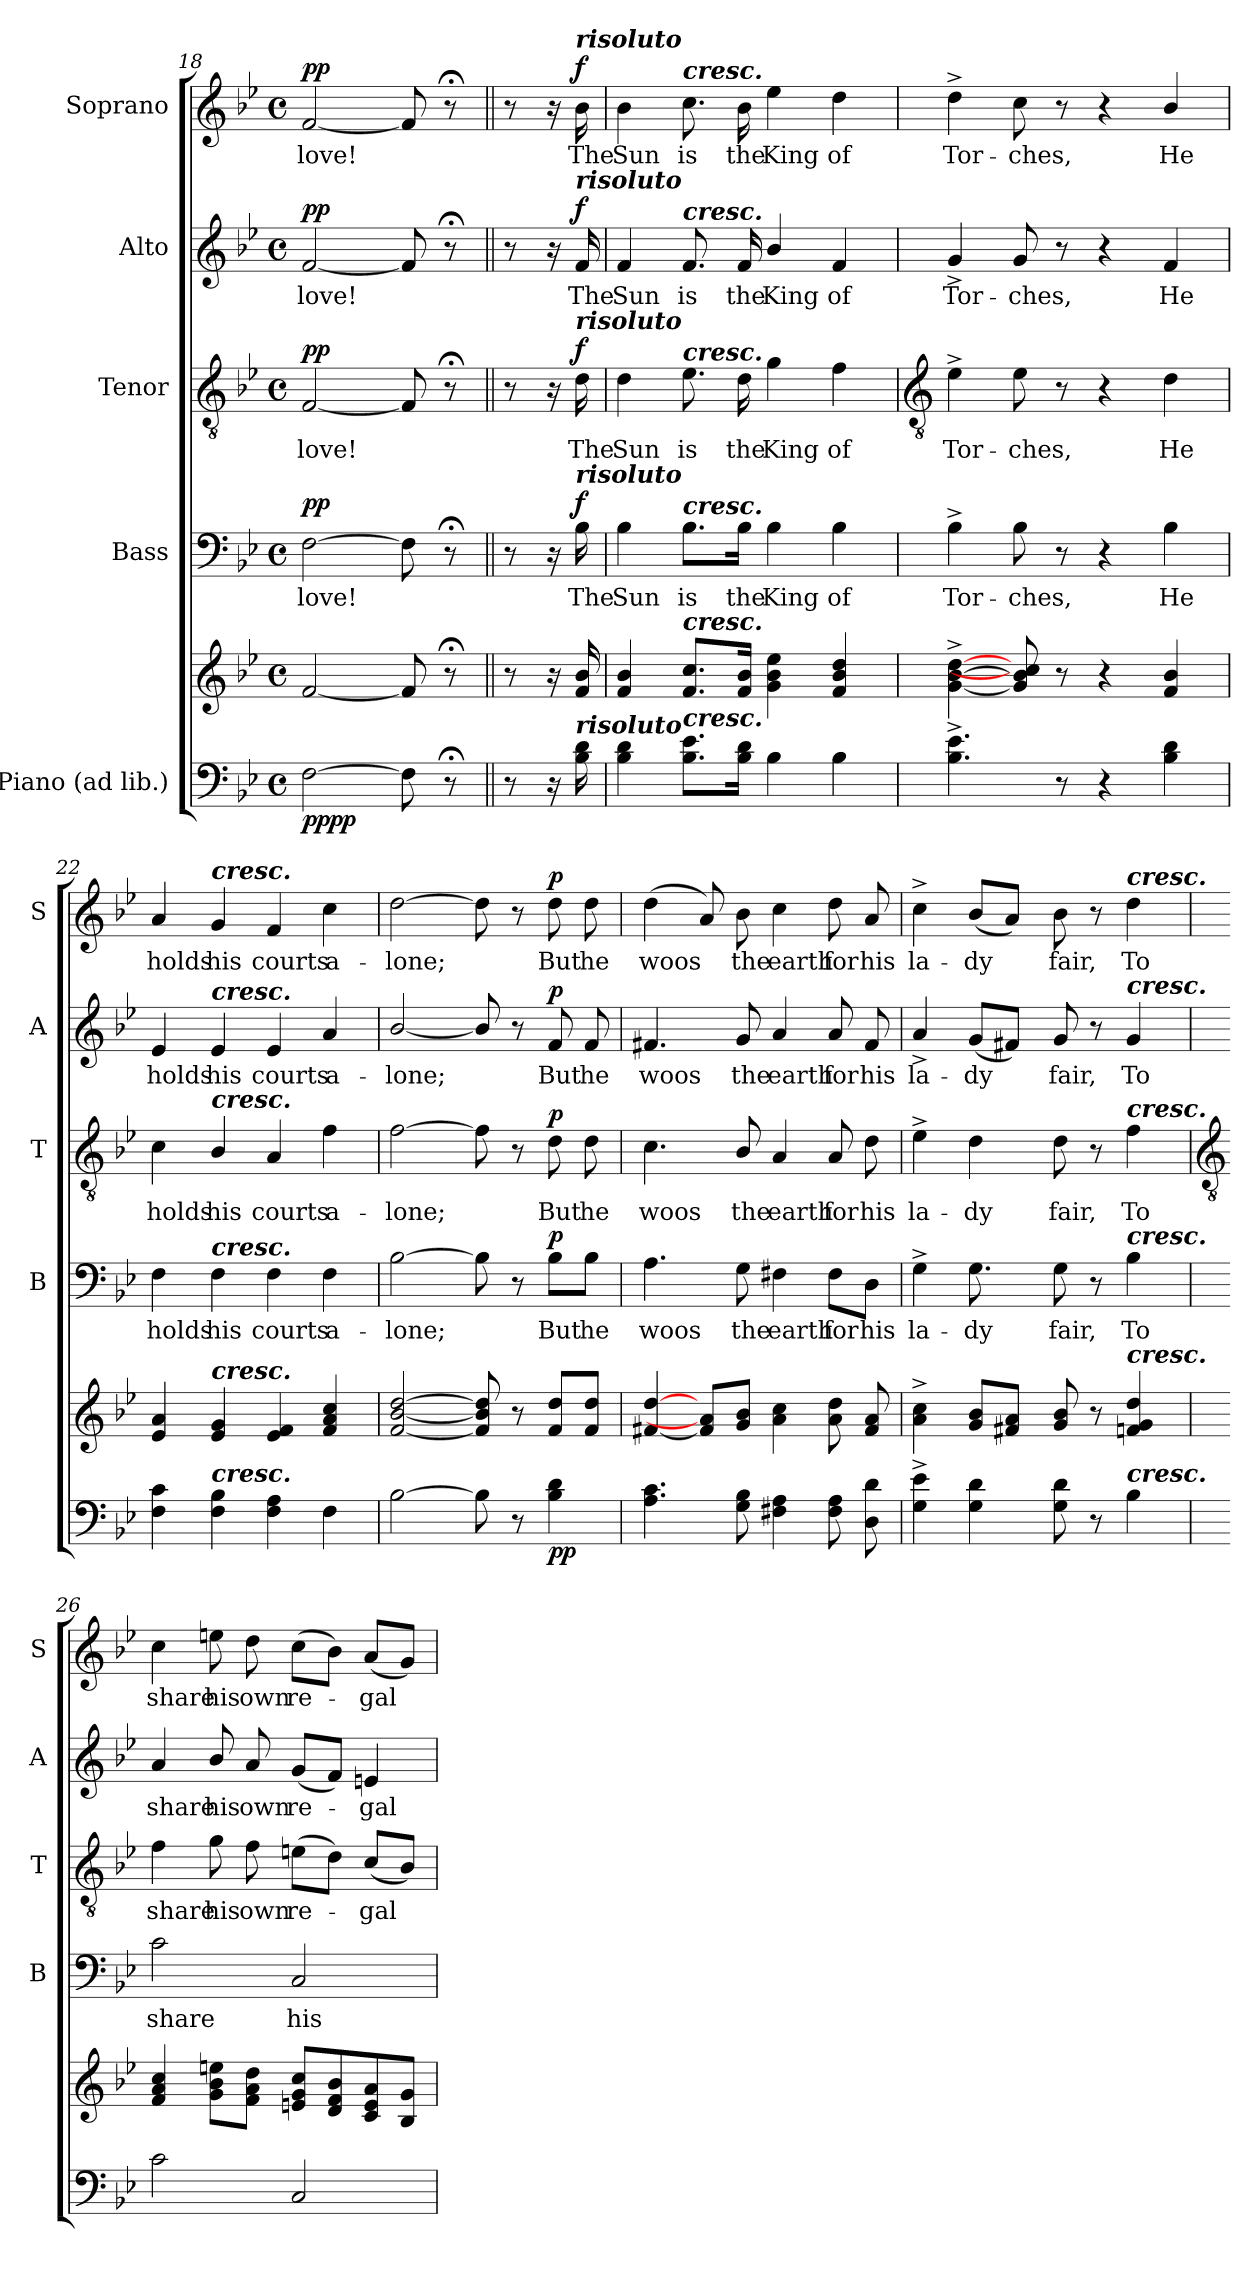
**kern	**kern	**dynam	**kern	**text	**dynam	**kern	**text	**dynam	**kern	**text	**dynam	**kern	**text	**dynam
*part5	*part5	*part5	*part4	*part4	*part4	*part3	*part3	*part3	*part2	*part2	*part2	*part1	*part1	*part1
*staff6	*staff5	*staff5/6	*staff4	*staff4	*staff4	*staff3	*staff3	*staff3	*staff2	*staff2	*staff2	*staff1	*staff1	*staff1
*I"Piano (ad lib.)	*	*	*I"Bass	*	*	*I"Tenor	*	*	*I"Alto	*	*	*I"Soprano	*	*
*	*	*	*I'B	*	*	*I'T	*	*	*I'A	*	*	*I'S	*	*
*clefF4	*clefG2	*	*clefF4	*	*	*clefGv2	*	*	*clefG2	*	*	*clefG2	*	*
*k[b-e-]	*k[b-e-]	*	*k[b-e-]	*	*	*k[b-e-]	*	*	*k[b-e-]	*	*	*k[b-e-]	*	*
*B-:	*B-:	*	*B-:	*	*	*B-:	*	*	*B-:	*	*	*B-:	*	*
*M4/4	*M4/4	*	*M4/4	*	*	*M4/4	*	*	*M4/4	*	*	*M4/4	*	*
*met(c)	*met(c)	*	*met(c)	*	*	*met(c)	*	*	*met(c)	*	*	*met(c)	*	*
=18	=18	=18	=18	=18	=18	=18	=18	=18	=18	=18	=18	=18	=18	=18
!	!	!LO:DY:b=2	!	!LO:LY:b	!	!	!LO:LY:b	!	!	!LO:LY:b	!	!	!LO:LY:b	!
!	!	!LO:DY:n=1:b	!	!	!LO:DY:b	!	!	!LO:DY:b	!	!	!LO:DY:b	!	!	!LO:DY:b
[2F	[2f	pp pp	[2F	love!	pp	[2F	love!	pp	[2f	love!	pp	[2f	love!	pp
8F]	8f]	.	8F]	.	.	8F]	.	.	8f]	.	.	8f]	.	.
8r;<	8r;<	.	8r;<	.	.	8r;<	.	.	8r;<	.	.	8r;<	.	.
=19||	=19||	=19||	=19||	=19||	=19||	=19||	=19||	=19||	=19||	=19||	=19||	=19||	=19||	=19||
8r	8r	.	8r	.	.	8r	.	.	8r	.	.	8r	.	.
16r	16r	.	16r	.	.	16r	.	.	16r	.	.	16r	.	.
!	!	!	!	!	!	!	!	!	!	!	!	!LO:TX:a:Bi:t=risoluto	!	!
!	!	!	!	!	!	!	!	!	!LO:TX:a:Bi:t=risoluto	!	!	!	!	!
!	!	!	!	!	!	!LO:TX:a:Bi:t=risoluto	!	!	!	!	!	!	!	!
!	!	!	!LO:TX:a:Bi:t=risoluto	!	!	!	!	!	!	!	!	!	!	!
!LO:TX:a:Bi:t=risoluto	!	!	!	!	!	!	!	!	!	!	!	!	!	!
!	!	!LO:DY:b=2	!	!LO:LY:b	!	!	!LO:LY:b	!	!	!LO:LY:b	!	!	!LO:LY:b	!
!	!	!LO:DY:n=1:b=2	!	!	!	!	!	!	!	!	!	!	!	!
!	!	!LO:DY:n=2:b	!	!	!LO:DY:b	!	!	!LO:DY:b	!	!	!LO:DY:b	!	!	!LO:DY:b
16B- 16d	16f 16b-	p f f	16B-	The	f	16d	The	f	16f	The	f	16b-\	The	f
=20	=20	=20	=20	=20	=20	=20	=20	=20	=20	=20	=20	=20	=20	=20
!	!	!	!	!LO:LY:b	!	!	!LO:LY:b	!	!	!LO:LY:b	!	!	!LO:LY:b	!
4B- 4d	4f 4b-	.	4B-	Sun	.	4d	Sun	.	4f	Sun	.	4b-	Sun	.
!	!	!	!	!	!	!	!	!	!	!	!	!LO:TX:a:Bi:t=cresc.	!	!
!	!	!	!	!	!	!	!	!	!LO:TX:a:Bi:t=cresc.	!	!	!	!	!
!	!	!	!	!	!	!LO:TX:a:Bi:t=cresc.	!	!	!	!	!	!	!	!
!	!	!	!LO:TX:a:Bi:t=cresc.	!	!	!	!	!	!	!	!	!	!	!
!	!LO:TX:a:Bi:t=cresc.	!	!	!	!	!	!	!	!	!	!	!	!	!
!LO:TX:a:Bi:t=cresc.	!	!	!	!	!	!	!	!	!	!	!	!	!	!
!	!	!	!	!LO:LY:b	!	!	!LO:LY:b	!	!	!LO:LY:b	!	!	!LO:LY:b	!
8.B- 8.e-L	8.f 8.ccL	.	8.B-\L	is	.	8.e-	is	.	8.f	is	.	8.cc	is	.
!	!	!	!	!LO:LY:b	!	!	!LO:LY:b	!	!	!LO:LY:b	!	!	!LO:LY:b	!
16B- 16dJ	16f 16b-J	.	16B-\Jk	the	.	16d	the	.	16f	the	.	16b-	the	.
!	!	!	!	!LO:LY:b	!	!	!LO:LY:b	!	!	!LO:LY:b	!	!	!LO:LY:b	!
4B-	4g 4b- 4ee-	.	4B-	King	.	4g	King	.	4b-/	King	.	4ee-	King	.
!	!	!	!	!LO:LY:b	!	!	!LO:LY:b	!	!	!LO:LY:b	!	!	!LO:LY:b	!
4B-	4f 4b- 4dd	.	4B-	of	.	4f	of	.	4f	of	.	4dd	of	.
!!LO:LB:g=z
=21	=21	=21	=21	=21	=21	=21	=21	=21	=21	=21	=21	=21	=21	=21
*	*	*	*	*	*	*clefGv2	*	*	*	*	*	*	*	*
!	!	!	!	!LO:LY:b	!	!	!LO:LY:b	!	!	!LO:LY:b	!	!	!LO:LY:b	!
4.B-^ 4.e-^	[4g^ [4b-^ [4dd^	.	4B-^	Tor-	.	4e-^	Tor-	.	4g^	Tor-	.	4dd^	Tor-	.
!	!	!	!	!LO:LY:b	!	!	!LO:LY:b	!	!	!LO:LY:b	!	!	!LO:LY:b	!
.	8g] 8b-] 8cc]	.	8B-	-ches,	.	8e-	-ches,	.	8g	-ches,	.	8cc	-ches,	.
8r	8r	.	8r	.	.	8r	.	.	8r	.	.	8r	.	.
4r	4r	.	4r	.	.	4r	.	.	4r	.	.	4r	.	.
!	!	!	!	!LO:LY:b	!	!	!LO:LY:b	!	!	!LO:LY:b	!	!	!LO:LY:b	!
4B- 4d	4f/ 4b-/	.	4B-	He	.	4d	He	.	4f	He	.	4b-/	He	.
=22	=22	=22	=22	=22	=22	=22	=22	=22	=22	=22	=22	=22	=22	=22
!	!	!	!	!LO:LY:b	!	!	!LO:LY:b	!	!	!LO:LY:b	!	!	!LO:LY:b	!
4F 4c	4e- 4a	.	4F	holds	.	4c\	holds	.	4e-	holds	.	4a	holds	.
!	!	!	!	!	!	!	!	!	!	!	!	!LO:TX:a:Bi:t=cresc.	!	!
!	!	!	!	!	!	!	!	!	!LO:TX:a:Bi:t=cresc.	!	!	!	!	!
!	!	!	!	!	!	!LO:TX:a:Bi:t=cresc.	!	!	!	!	!	!	!	!
!	!	!	!LO:TX:a:Bi:t=cresc.	!	!	!	!	!	!	!	!	!	!	!
!	!LO:TX:a:Bi:t=cresc.	!	!	!	!	!	!	!	!	!	!	!	!	!
!LO:TX:a:Bi:t=cresc.	!	!	!	!	!	!	!	!	!	!	!	!	!	!
!	!	!	!	!LO:LY:b	!	!	!LO:LY:b	!	!	!LO:LY:b	!	!	!LO:LY:b	!
4F 4B-	4e- 4g	.	4F	his	.	4B-/	his	.	4e-	his	.	4g	his	.
!	!	!	!	!LO:LY:b	!	!	!LO:LY:b	!	!	!LO:LY:b	!	!	!LO:LY:b	!
4F 4A	4e- 4f	.	4F	courts	.	4A	courts	.	4e-	courts	.	4f	courts	.
!	!	!	!	!LO:LY:b	!	!	!LO:LY:b	!	!	!LO:LY:b	!	!	!LO:LY:b	!
4F	4f 4a 4cc	.	4F	a-	.	4f	a-	.	4a	a-	.	4cc	a-	.
=23	=23	=23	=23	=23	=23	=23	=23	=23	=23	=23	=23	=23	=23	=23
!	!	!	!	!LO:LY:b	!	!	!LO:LY:b	!	!	!LO:LY:b	!	!	!LO:LY:b	!
[2B-	[2f [2b- [2dd	.	[2B-	-lone;	.	[2f	-lone;	.	[2b-/	-lone;	.	[2dd	-lone;	.
8B-]	8f] 8b-] 8dd]	.	8B-]	.	.	8f]	.	.	8b-/]	.	.	8dd]	.	.
8r	8r	.	8r	.	.	8r	.	.	8r	.	.	8r	.	.
!	!	!LO:DY:b=2	!	!LO:LY:b	!	!	!LO:LY:b	!	!	!LO:LY:b	!	!	!LO:LY:b	!
!	!	!LO:DY:n=1:b	!	!	!LO:DY:b	!	!	!LO:DY:b	!	!	!LO:DY:b	!	!	!LO:DY:b
4B- 4d	8f 8ddL	p p	8B-\L	But	p	8d	But	p	8f	But	p	8dd	But	p
!	!	!	!	!LO:LY:b	!	!	!LO:LY:b	!	!	!LO:LY:b	!	!	!LO:LY:b	!
.	8f 8ddJ	.	8B-\J	he	.	8d	he	.	8f	he	.	8dd	he	.
=24	=24	=24	=24	=24	=24	=24	=24	=24	=24	=24	=24	=24	=24	=24
!	!	!	!	!LO:LY:b	!	!	!LO:LY:b	!	!	!LO:LY:b	!	!	!LO:LY:b	!
4.A 4.c	[4f#X [4dd	.	4.A	woos	.	4.c	woos	.	4.f#X	woos	.	(<4dd	woos	.
.	8f#] 8a]L	.	.	.	.	.	.	.	.	.	.	8a)	.	.
!	!	!	!	!LO:LY:b	!	!	!LO:LY:b	!	!	!LO:LY:b	!	!	!LO:LY:b	!
8G 8B-	8g 8b-J	.	8G	the	.	8B-/	the	.	8g	the	.	8b-	the	.
!	!	!	!	!LO:LY:b	!	!	!LO:LY:b	!	!	!LO:LY:b	!	!	!LO:LY:b	!
4F#X 4A	4a 4cc	.	4F#X	earth	.	4A	earth	.	4a	earth	.	4cc	earth	.
!	!	!	!	!LO:LY:b	!	!	!LO:LY:b	!	!	!LO:LY:b	!	!	!LO:LY:b	!
8F# 8A	8a 8dd	.	8F#\L	for	.	8A	for	.	8a	for	.	8dd	for	.
!	!	!	!	!LO:LY:b	!	!	!LO:LY:b	!	!	!LO:LY:b	!	!	!LO:LY:b	!
8D 8d	8f# 8a	.	8D\J	his	.	8d	his	.	8f#	his	.	8a	his	.
=25	=25	=25	=25	=25	=25	=25	=25	=25	=25	=25	=25	=25	=25	=25
!	!	!	!	!LO:LY:b	!	!	!LO:LY:b	!	!	!LO:LY:b	!	!	!LO:LY:b	!
4G^ 4e-^	4a^ 4cc^	.	4G^	la-	.	4e-^	la-	.	4a^	la-	.	4cc^	la-	.
!	!	!	!	!LO:LY:b	!	!	!LO:LY:b	!	!	!LO:LY:b	!	!	!LO:LY:b	!
4G\ 4d\	8g/ 8b-/L	.	8.G\	-dy	.	4d\	-dy	.	(<8g/L	-dy	.	(<8b-/L	-dy	.
.	8f#X 8aJ	.	.	.	.	.	.	.	8f#XJ)	.	.	8aJ)	.	.
.	.	.	16ryy	.	.	.	.	.	.	.	.	.	.	.
!	!	!	!	!LO:LY:b	!	!	!LO:LY:b	!	!	!LO:LY:b	!	!	!LO:LY:b	!
8G 8d	8g 8b-	.	8G	fair,	.	8d	fair,	.	8g	fair,	.	8b-	fair,	.
8r	8r	.	8r	.	.	8r	.	.	8r	.	.	8r	.	.
!	!	!	!	!	!	!	!	!	!	!	!	!LO:TX:a:Bi:t=cresc.	!	!
!	!	!	!	!	!	!	!	!	!LO:TX:a:Bi:t=cresc.	!	!	!	!	!
!	!	!	!	!	!	!LO:TX:a:Bi:t=cresc.	!	!	!	!	!	!	!	!
!	!	!	!LO:TX:a:Bi:t=cresc.	!	!	!	!	!	!	!	!	!	!	!
!	!LO:TX:a:Bi:t=cresc.	!	!	!	!	!	!	!	!	!	!	!	!	!
!LO:TX:a:Bi:t=cresc.	!	!	!	!	!	!	!	!	!	!	!	!	!	!
!	!	!	!	!LO:LY:b	!	!	!LO:LY:b	!	!	!LO:LY:b	!	!	!LO:LY:b	!
4B-	4fn 4g 4dd	.	4B-	To	.	4f	To	.	4g	To	.	4dd	To	.
!!LO:LB:g=z
=26	=26	=26	=26	=26	=26	=26	=26	=26	=26	=26	=26	=26	=26	=26
*	*	*	*	*	*	*clefGv2	*	*	*	*	*	*	*	*
!	!	!	!	!LO:LY:b	!	!	!LO:LY:b	!	!	!LO:LY:b	!	!	!LO:LY:b	!
2c	4f 4a 4cc	.	2c	share	.	4f	share	.	4a	share	.	4cc	share	.
!	!	!	!	!	!	!	!LO:LY:b	!	!	!LO:LY:b	!	!	!LO:LY:b	!
.	8g 8b- 8eenL	.	.	.	.	8g	his	.	8b-/	his	.	8een	his	.
!	!	!	!	!	!	!	!LO:LY:b	!	!	!LO:LY:b	!	!	!LO:LY:b	!
.	8f 8a 8ddJ	.	.	.	.	8f	own	.	8a	own	.	8dd	own	.
!	!	!	!	!LO:LY:b	!	!	!LO:LY:b	!	!	!LO:LY:b	!	!	!LO:LY:b	!
2C	8en 8g 8ccL	.	2C	his	.	(>8enL	re-	.	(<8gL	re-	.	(>8ccL	re-	.
.	8d 8f 8b-	.	.	.	.	8dJ)	.	.	8fJ)	.	.	8b-J)	.	.
!	!	!	!	!	!	!	!LO:LY:b	!	!	!LO:LY:b	!	!	!LO:LY:b	!
.	8c 8e 8a	.	.	.	.	(>8cL	gal	.	4en	gal	.	(<8aL	gal	.
.	8B- 8gJ	.	.	.	.	8B-/J)	.	.	.	.	.	8gJ)	.	.
=	=	=	=	=	=	=	=	=	=	=	=	=	=	=
*-	*-	*-	*-	*-	*-	*-	*-	*-	*-	*-	*-	*-	*-	*-
